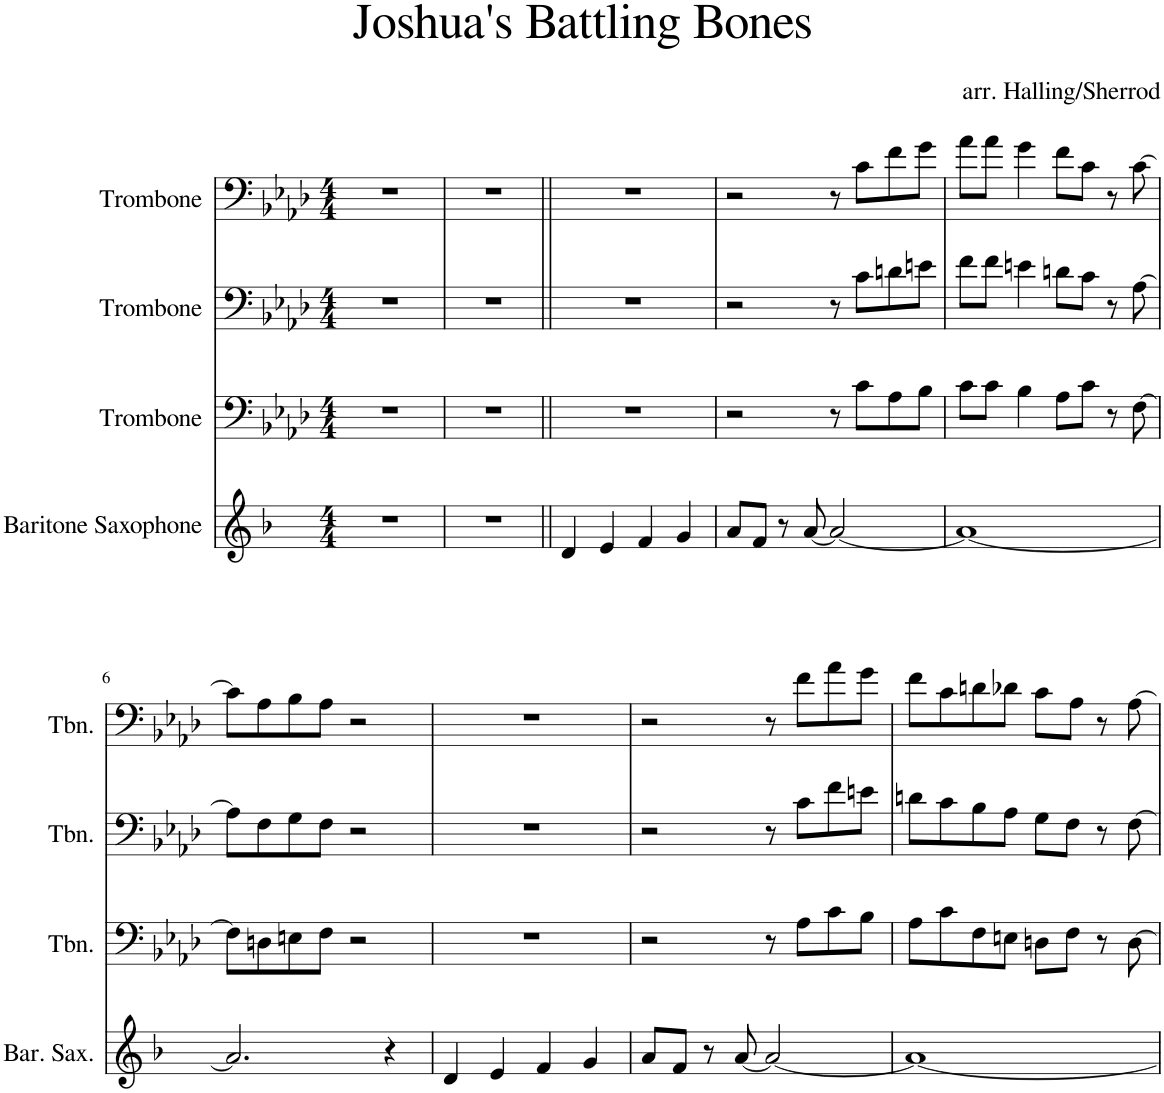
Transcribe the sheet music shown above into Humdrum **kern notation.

**kern	**kern	**kern	**kern
*part4	*part3	*part2	*part1
*staff4	*staff3	*staff2	*staff1
*I"Baritone Saxophone	*I"Trombone	*I"Trombone	*I"Trombone
*I'Bar. Sax.	*I'Tbn.	*I'Tbn.	*I'Tbn.
*clefG2	*clefF4	*clefF4	*clefF4
*Trd12c21	*	*	*
*k[b-]	*k[b-e-a-d-]	*k[b-e-a-d-]	*k[b-e-a-d-]
*M4/4	*M4/4	*M4/4	*M4/4
=1	=1	=1	=1
1r	1r	1r	1r
=2	=2	=2	=2
1r	1r	1r	1r
=3||	=3||	=3||	=3||
4d/	1r	1r	1r
4e/	.	.	.
4f/	.	.	.
4g/	.	.	.
=4	=4	=4	=4
8a/L	2r	2r	2r
8f/J	.	.	.
8r	.	.	.
[8a/	.	.	.
2a/_	8r	8r	8r
.	8c\L	8c\L	8c\L
.	8A-\	8dn\	8f\
.	8B-\J	8en\J	8g\J
=5	=5	=5	=5
1a_	8c\L	8f\L	8a-\L
.	8c\J	8f\J	8a-\J
.	4B-\	4en\	4g\
.	8A-\L	8dn\L	8f\L
.	8c\J	8c\J	8c\J
.	8r	8r	8r
.	[8F\	[8A-\	[8c\
!!LO:LB:g=z
=6	=6	=6	=6
2.a/]	8F\L]	8A-\L]	8c\L]
.	8Dn\	8F\	8A-\
.	8En\	8G\	8B-\
.	8F\J	8F\J	8A-\J
.	2r	2r	2r
4r	.	.	.
=7	=7	=7	=7
4d/	1r	1r	1r
4e/	.	.	.
4f/	.	.	.
4g/	.	.	.
=8	=8	=8	=8
8a/L	2r	2r	2r
8f/J	.	.	.
8r	.	.	.
[8a/	.	.	.
2a/_	8r	8r	8r
.	8A-\L	8c\L	8f\L
.	8c\	8f\	8a-\
.	8B-\J	8en\J	8g\J
=9	=9	=9	=9
1a_	8A-\L	8dn\L	8f\L
.	8c\	8c\	8c\
.	8F\	8B-\	8dn\
.	8En\J	8A-\J	8d-X\J
.	8Dn\L	8G\L	8c\L
.	8F\J	8F\J	8B-\J
.	8r	8r	8r
.	[8D\	[8F\	[8A-\
=	=	=	=
*-	*-	*-	*-
